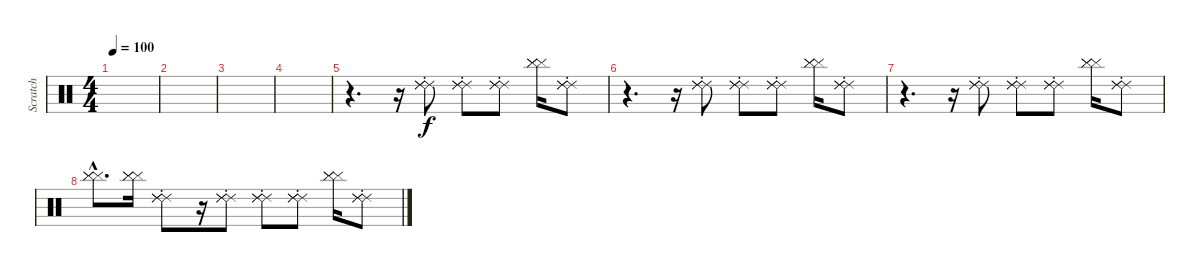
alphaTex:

\track ("Scratch" "Scratch") {instrument percussion}
\staff {score}
\articulation defaults
\ts (4 4)
\tempo 100
\clef neutral
\ks c
|
|
|
|
r.4{d} r.16 ("Ride (choke) 2" "Ride (choke) 2" "Ride (choke) 2").8 ("Ride (choke) 2" "Ride (choke) 2" "Ride (choke) 2").8 ("Ride (choke) 2" "Ride (choke) 2" "Ride (choke) 2").8 ("Cymbal (hit)" "Cymbal (hit)" "Cymbal (hit)").16 ("Ride (choke) 2" "Ride (choke) 2" "Ride (choke) 2").8 |
r.4{d} r.16 ("Ride (choke) 2" "Ride (choke) 2" "Ride (choke) 2").8 ("Ride (choke) 2" "Ride (choke) 2" "Ride (choke) 2").8 ("Ride (choke) 2" "Ride (choke) 2" "Ride (choke) 2").8 ("Cymbal (hit)" "Cymbal (hit)" "Cymbal (hit)").16 ("Ride (choke) 2" "Ride (choke) 2" "Ride (choke) 2").8 |
r.4{d} r.16 ("Ride (choke) 2" "Ride (choke) 2" "Ride (choke) 2").8 ("Ride (choke) 2" "Ride (choke) 2" "Ride (choke) 2").8 ("Ride (choke) 2" "Ride (choke) 2" "Ride (choke) 2").8 ("Cymbal (hit)" "Cymbal (hit)" "Cymbal (hit)").16 ("Ride (choke) 2" "Ride (choke) 2" "Ride (choke) 2").8 |
("Cymbal (hit)"{hac} "Cymbal (hit)"{hac} "Cymbal (hit)"{hac}).8{d} ("Cymbal (hit)" "Cymbal (hit)" "Cymbal (hit)").16 ("Ride (choke) 2" "Ride (choke) 2" "Ride (choke) 2").8 r.16 ("Ride (choke) 2" "Ride (choke) 2" "Ride (choke) 2").8 ("Ride (choke) 2" "Ride (choke) 2" "Ride (choke) 2").8 ("Ride (choke) 2" "Ride (choke) 2" "Ride (choke) 2").8 ("Cymbal (hit)" "Cymbal (hit)" "Cymbal (hit)").16 ("Ride (choke) 2" "Ride (choke) 2" "Ride (choke) 2").8
